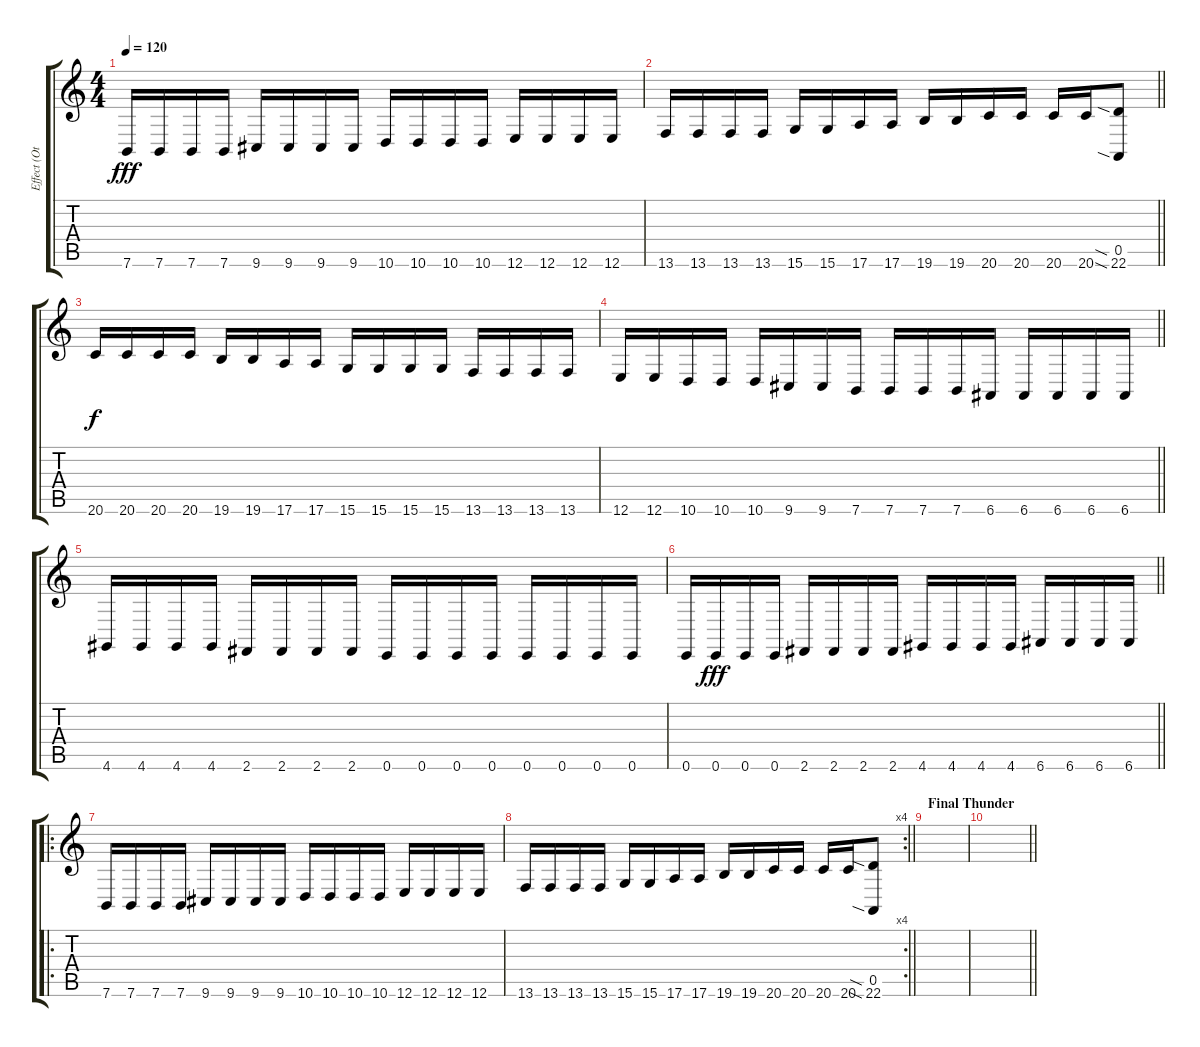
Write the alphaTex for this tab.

\track ("Effect (Others)" "Effect (Ot") {instrument guitarfretnoise}
\staff {score tabs}
\tuning (E4 B3 G3 D3 A2 E2) {hide}
\ts (4 4)
\tempo 120
\clef g2
\ks c
7.6.16{dy fff volume 12 balance 8} 7.6.16 7.6.16 7.6.16 9.6.16 9.6.16 9.6.16 9.6.16 10.6.16{volume 13 balance 10} 10.6.16 10.6.16 10.6.16 12.6.16 12.6.16 12.6.16 12.6.16 |
\barLineRight lightlight
13.6.16{volume 14 balance 12} 13.6.16 13.6.16 13.6.16 15.6.16 15.6.16 17.6.16 17.6.16 19.6.16{volume 15 balance 10} 19.6.16 20.6.16 20.6.16 20.6.16 20.6.16 (0.5{sia} 22.6{sia}).8 |
20.6.16{dy f} 20.6.16 20.6.16 20.6.16 19.6.16 19.6.16 17.6.16 17.6.16 15.6.16 15.6.16 15.6.16 15.6.16 13.6.16 13.6.16 13.6.16 13.6.16 |
\barLineRight lightlight
12.6.16 12.6.16 10.6.16 10.6.16 10.6.16 9.6.16 9.6.16 7.6.16 7.6.16 7.6.16 7.6.16 6.6.16 6.6.16 6.6.16 6.6.16 6.6.16 |
4.6.16 4.6.16 4.6.16 4.6.16 2.6.16 2.6.16 2.6.16 2.6.16 0.6.16 0.6.16 0.6.16 0.6.16 0.6.16 0.6.16 0.6.16 0.6.16 |
\barLineRight lightlight
0.6.16{volume 10 balance 4} 0.6.16{dy fff} 0.6.16 0.6.16 2.6.16 2.6.16 2.6.16 2.6.16 4.6.16{volume 11 balance 6} 4.6.16 4.6.16 4.6.16 6.6.16 6.6.16 6.6.16 6.6.16 |
\ro
7.6.16{volume 12 balance 8} 7.6.16 7.6.16 7.6.16 9.6.16 9.6.16 9.6.16 9.6.16 10.6.16{volume 13 balance 10} 10.6.16 10.6.16 10.6.16 12.6.16 12.6.16 12.6.16 12.6.16 |
\rc 4
\barLineRight lightlight
13.6.16{volume 14 balance 12} 13.6.16 13.6.16 13.6.16 15.6.16 15.6.16 17.6.16 17.6.16 19.6.16{volume 15 balance 10} 19.6.16 20.6.16 20.6.16 20.6.16 20.6.16 (0.5{sia} 22.6{sia}).8 |
\section ("" "Final Thunder")
|
\barLineRight lightlight
